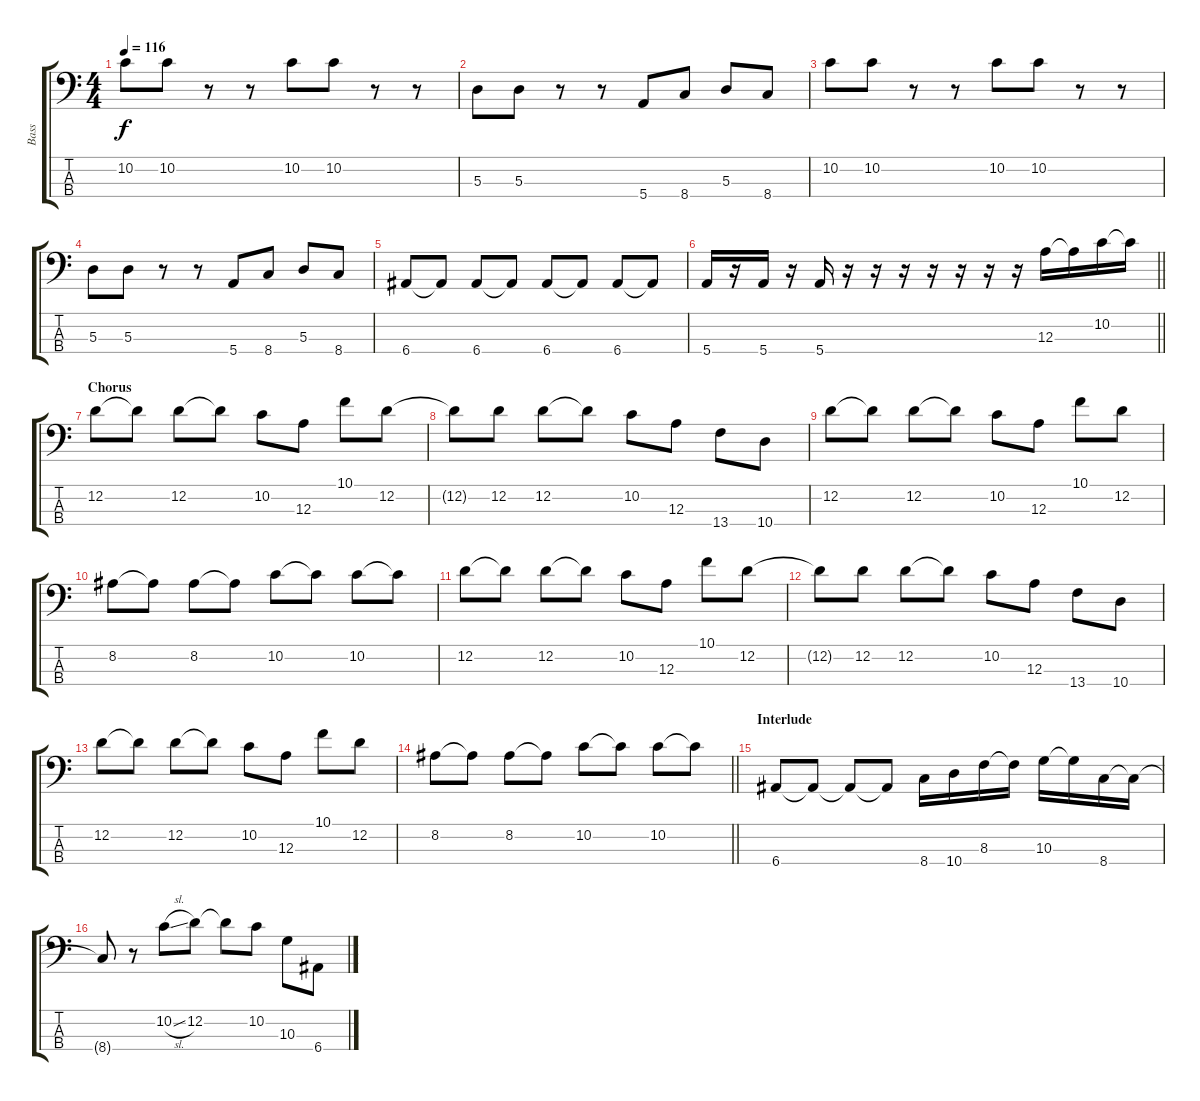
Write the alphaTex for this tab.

\track ("Bass" "Bass") {instrument electricbassfinger}
\staff {score tabs}
\tuning (G2 D2 A1 E1) {hide}
\ts (4 4)
\tempo 116
\clef f4
\ks c
10.2.8{dy f} 10.2.8 r.8 r.8 10.2.8 10.2.8 r.8 r.8 |
5.3.8 5.3.8 r.8 r.8 5.4.8 8.4.8 5.3.8 8.4.8 |
10.2.8 10.2.8 r.8 r.8 10.2.8 10.2.8 r.8 r.8 |
5.3.8 5.3.8 r.8 r.8 5.4.8 8.4.8 5.3.8 8.4.8 |
6.4.8 6.4{t}.8 6.4.8 6.4{t}.8 6.4.8 6.4{t}.8 6.4.8 6.4{t}.8 |
\barLineRight lightlight
5.4.16 r.16 5.4.16 r.16 5.4.16 r.16 r.16 r.16 r.16 r.16 r.16 r.16 12.3.16 12.3{t}.16 10.2.16 10.2{t}.16 |
\section ("" "Chorus")
12.2.8 12.2{t}.8 12.2.8 12.2{t}.8 10.2.8 12.3.8 10.1.8 12.2.8 |
12.2{t}.8 12.2.8 12.2.8 12.2{t}.8 10.2.8 12.3.8 13.4.8 10.4.8 |
12.2.8 12.2{t}.8 12.2.8 12.2{t}.8 10.2.8 12.3.8 10.1.8 12.2.8 |
8.2.8 8.2{t}.8 8.2.8 8.2{t}.8 10.2.8 10.2{t}.8 10.2.8 10.2{t}.8 |
12.2.8 12.2{t}.8 12.2.8 12.2{t}.8 10.2.8 12.3.8 10.1.8 12.2.8 |
12.2{t}.8 12.2.8 12.2.8 12.2{t}.8 10.2.8 12.3.8 13.4.8 10.4.8 |
12.2.8 12.2{t}.8 12.2.8 12.2{t}.8 10.2.8 12.3.8 10.1.8 12.2.8 |
\barLineRight lightlight
8.2.8 8.2{t}.8 8.2.8 8.2{t}.8 10.2.8 10.2{t}.8 10.2.8 10.2{t}.8 |
\section ("" "Interlude")
6.4.8 6.4{t}.8 6.4{t}.8 6.4{t}.8 8.4.16 10.4.16 8.3.16 8.3{t}.16 10.3.16 10.3{t}.16 8.4.16 8.4{t}.16 |
8.4{t}.8 r.8 10.2{sl}.8 12.2.8 12.2{t}.8 10.2.8 10.3.8 6.4.8
